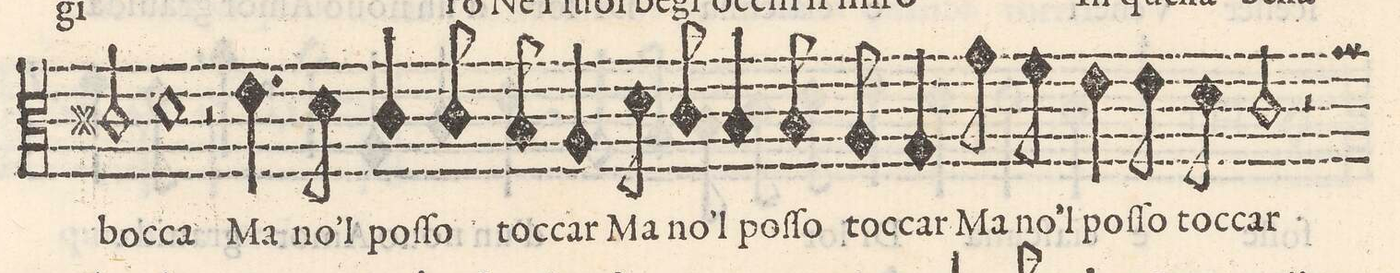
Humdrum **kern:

**kern	**text
*I"SESTO	*
*clefC3	*
*k[]	*
*met(C)	*
*M2/1	*
2c#X/	boc-
1d	-ca
2r	.
=34-	=34-
4.e\	Ma
8d\	no'l
4cny/	poſ-
8c/	-ſo
8B/	toc-
4A/	-car
8d\	Ma
8c/	no'l
4B/	poſ-
8B/	-ſo
8A/	toc-
=35-	=35-
4G/	-car
8g\	Ma
8f\	no'l
4e\	poſ-
8e\	-ſo
8d\	toc-
2c/	-car
2r	.
*custos:g	*
=36-	=36-
*-	*-
